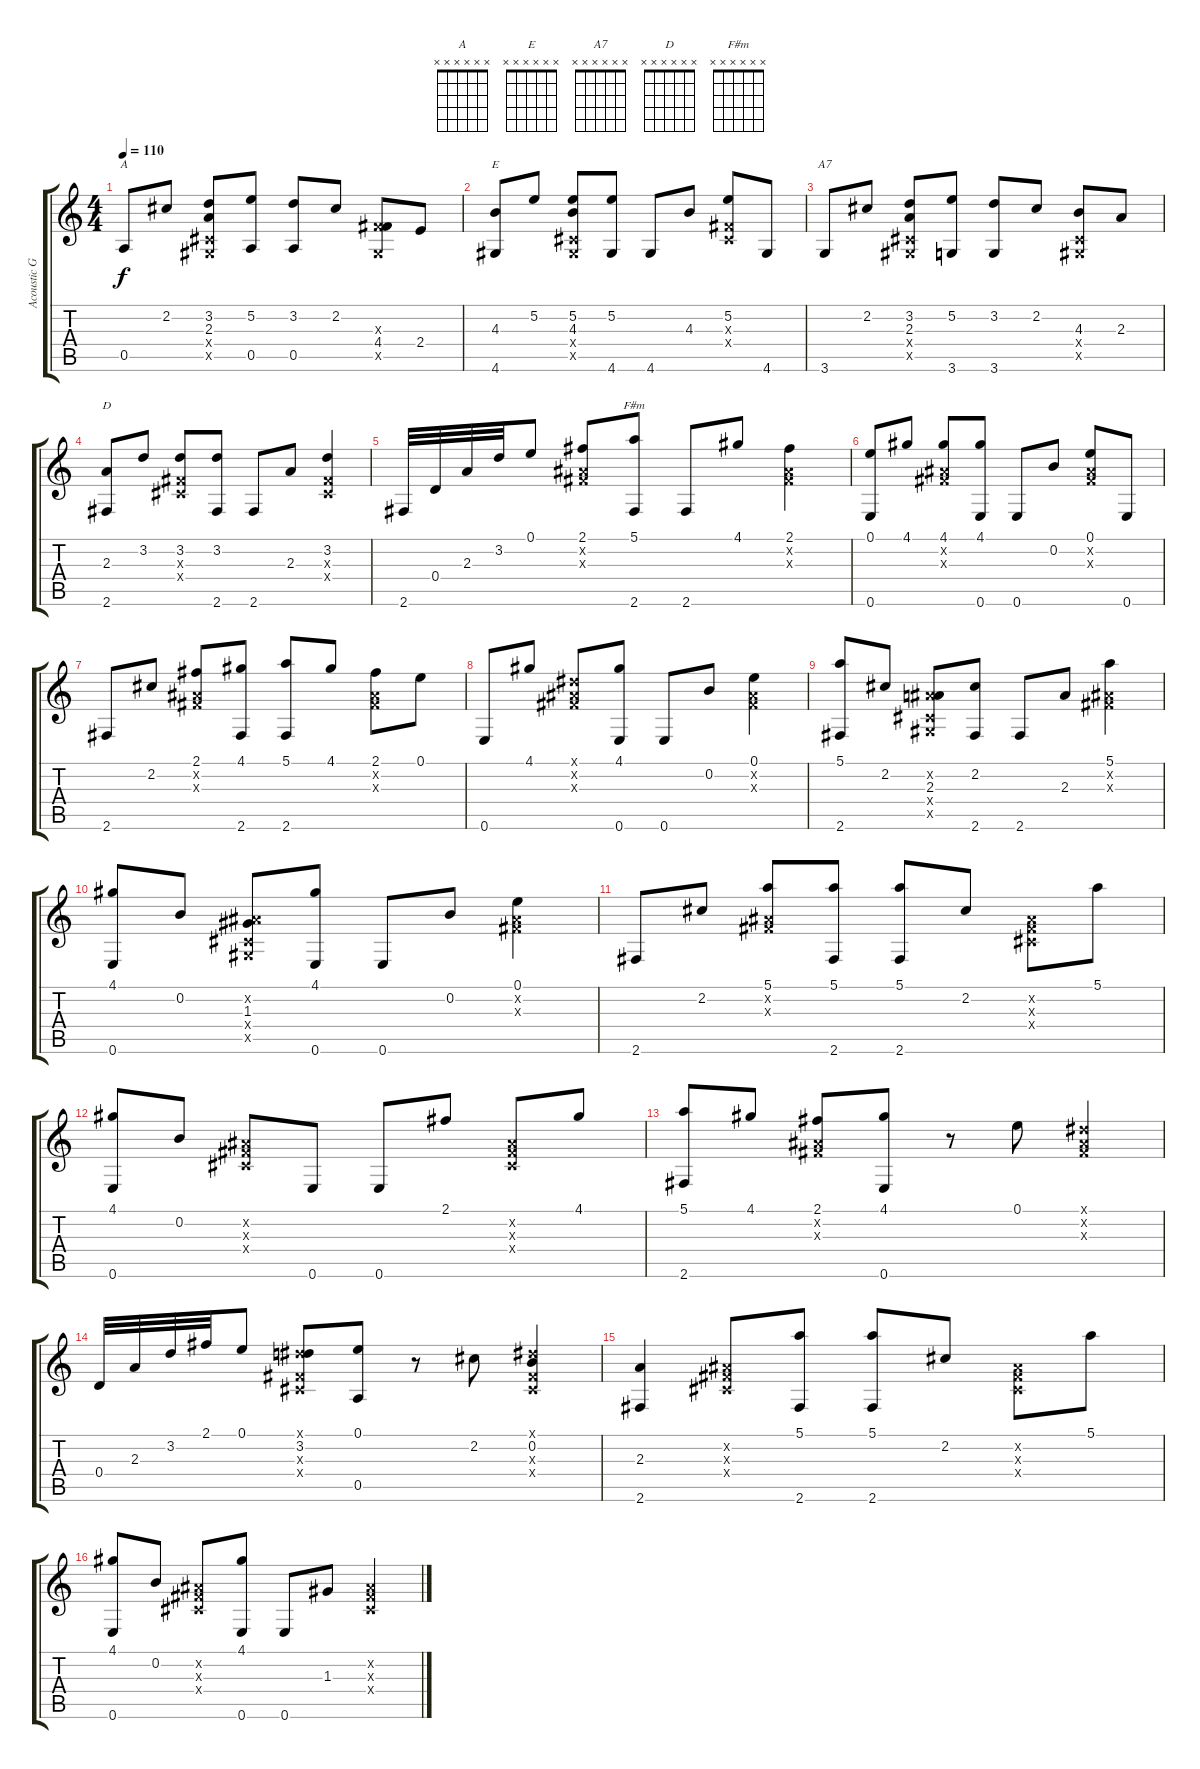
\track ("Acoustic Guitar" "Acoustic G") {instrument acousticguitarsteel}
\staff {score tabs}
\tuning (E4 B3 G3 D3 A2 E2) {hide}
\chord ("A" x x x x x x)
\chord ("E" x x x x x x)
\chord ("A7" x x x x x x)
\chord ("D" x x x x x x)
\chord ("F#m" x x x x x x)
\ts (4 4)
\tempo 110
\clef g2
\ks c
0.5.8{ch "A" dy f instrument acousticguitarsteel} 2.2.8 (3.2 2.3 -1.4{x} -1.5{x}).8 (5.2 0.5).8 (3.2 0.5).8 2.2.8 (-1.3{x} 4.4 -1.5{x}).8 2.4.8 |
(4.3 4.6).8{ch "E"} 5.2.8 (5.2 4.3 -1.4{x} -1.5{x}).8 (5.2 4.6).8 4.6.8 4.3.8 (5.2 -1.3{x} -1.4{x}).8 4.6.8 |
3.6.8{ch "A7"} 2.2.8 (3.2 2.3 -1.4{x} -1.5{x}).8 (5.2 3.6).8 (3.2 3.6).8 2.2.8 (4.3 -1.4{x} -1.5{x}).8 2.3.8 |
(2.3 2.6).8{ch "D"} 3.2.8 (3.2 -1.3{x} -1.4{x}).8 (3.2 2.6).8 2.6.8 2.3.8 (3.2 -1.3{x} -1.4{x}).4 |
2.6.32 0.4.32 2.3.32 3.2.32 0.1.8 (2.1 -1.2{x} -1.3{x}).8 (5.1 2.6).8{ch "F#m"} 2.6.8 4.1.8 (2.1 -1.2{x} -1.3{x}).4 |
(0.1 0.6).8 4.1.8 (4.1 -1.2{x} -1.3{x}).8 (4.1 0.6).8 0.6.8 0.2.8 (0.1 -1.2{x} -1.3{x}).8 0.6.8 |
2.6.8 2.2.8 (2.1 -1.2{x} -1.3{x}).8 (4.1 2.6).8 (5.1 2.6).8 4.1.8 (2.1 -1.2{x} -1.3{x}).8 0.1.8 |
0.6.8 4.1.8 (-1.1{x} -1.2{x} -1.3{x}).8 (4.1 0.6).8 0.6.8 0.2.8 (0.1 -1.2{x} -1.3{x}).4 |
(5.1 2.6).8 2.2.8 (-1.2{x} 2.3 -1.4{x} -1.5{x}).8 (2.2 2.6).8 2.6.8 2.3.8 (5.1 -1.2{x} -1.3{x}).4 |
(4.1 0.6).8 0.2.8 (-1.2{x} 1.3 -1.4{x} -1.5{x}).8 (4.1 0.6).8 0.6.8 0.2.8 (0.1 -1.2{x} -1.3{x}).4 |
2.6.8 2.2.8 (5.1 -1.2{x} -1.3{x}).8 (5.1 2.6).8 (5.1 2.6).8 2.2.8 (-1.2{x} -1.3{x} -1.4{x}).8 5.1.8 |
(4.1 0.6).8 0.2.8 (-1.2{x} -1.3{x} -1.4{x}).8 0.6.8 0.6.8 2.1.8 (-1.2{x} -1.3{x} -1.4{x}).8 4.1.8 |
(5.1 2.6).8 4.1.8 (2.1 -1.2{x} -1.3{x}).8 (4.1 0.6).8 r.8 0.1.8 (-1.1{x} -1.2{x} -1.3{x}).4 |
0.4.32 2.3.32 3.2.32 2.1.32 0.1.8 (-1.1{x} 3.2 -1.3{x} -1.4{x}).8 (0.1 0.5).8 r.8 2.2.8 (-1.1{x} 0.2 -1.3{x} -1.4{x}).4 |
(2.3 2.6).4 (-1.2{x} -1.3{x} -1.4{x}).8 (5.1 2.6).8 (5.1 2.6).8 2.2.8 (-1.2{x} -1.3{x} -1.4{x}).8 5.1.8 |
(4.1 0.6).8 0.2.8 (-1.2{x} -1.3{x} -1.4{x}).8 (4.1 0.6).8 0.6.8 1.3.8 (-1.2{x} -1.3{x} -1.4{x}).4
